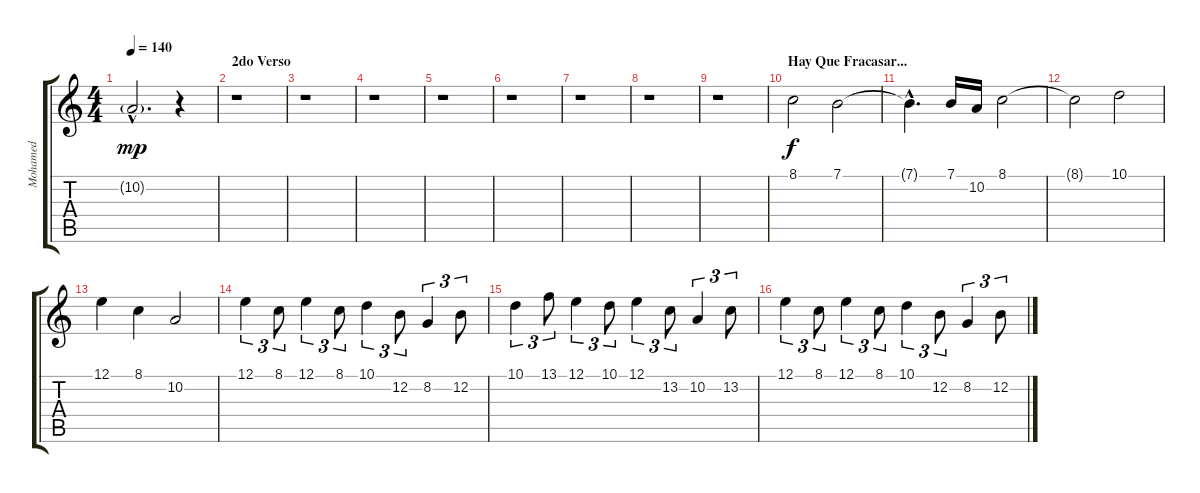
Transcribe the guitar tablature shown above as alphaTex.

\track ("Mohamed" "Mohamed") {instrument violin}
\staff {score tabs}
\tuning (E4 B3 G3 D3 A2 E2) {hide}
\ts (4 4)
\tempo 140
\clef g2
\ks c
10.2{g hac}.2{d dy mp} r.4 |
\section ("" "2do Verso")
r.1 |
r.1 |
r.1 |
r.1 |
r.1 |
r.1 |
r.1 |
r.1 |
\section ("" "Hay Que Fracasar...")
8.1.2{dy f volume 10} 7.1.2 |
7.1{hac t}.4{d} 7.1.16 10.2.16 8.1.2 |
8.1{t}.2 10.1.2 |
12.1.4 8.1.4 10.2.2 |
12.1.4{tu (3 2)} 8.1.8{tu (3 2)} 12.1.4{tu (3 2)} 8.1.8{tu (3 2)} 10.1.4{tu (3 2)} 12.2.8{tu (3 2)} 8.2.4{tu (3 2)} 12.2.8{tu (3 2)} |
10.1.4{tu (3 2)} 13.1.8{tu (3 2)} 12.1.4{tu (3 2)} 10.1.8{tu (3 2)} 12.1.4{tu (3 2)} 13.2.8{tu (3 2)} 10.2.4{tu (3 2)} 13.2.8{tu (3 2)} |
12.1.4{tu (3 2)} 8.1.8{tu (3 2)} 12.1.4{tu (3 2)} 8.1.8{tu (3 2)} 10.1.4{tu (3 2)} 12.2.8{tu (3 2)} 8.2.4{tu (3 2)} 12.2.8{tu (3 2)}
